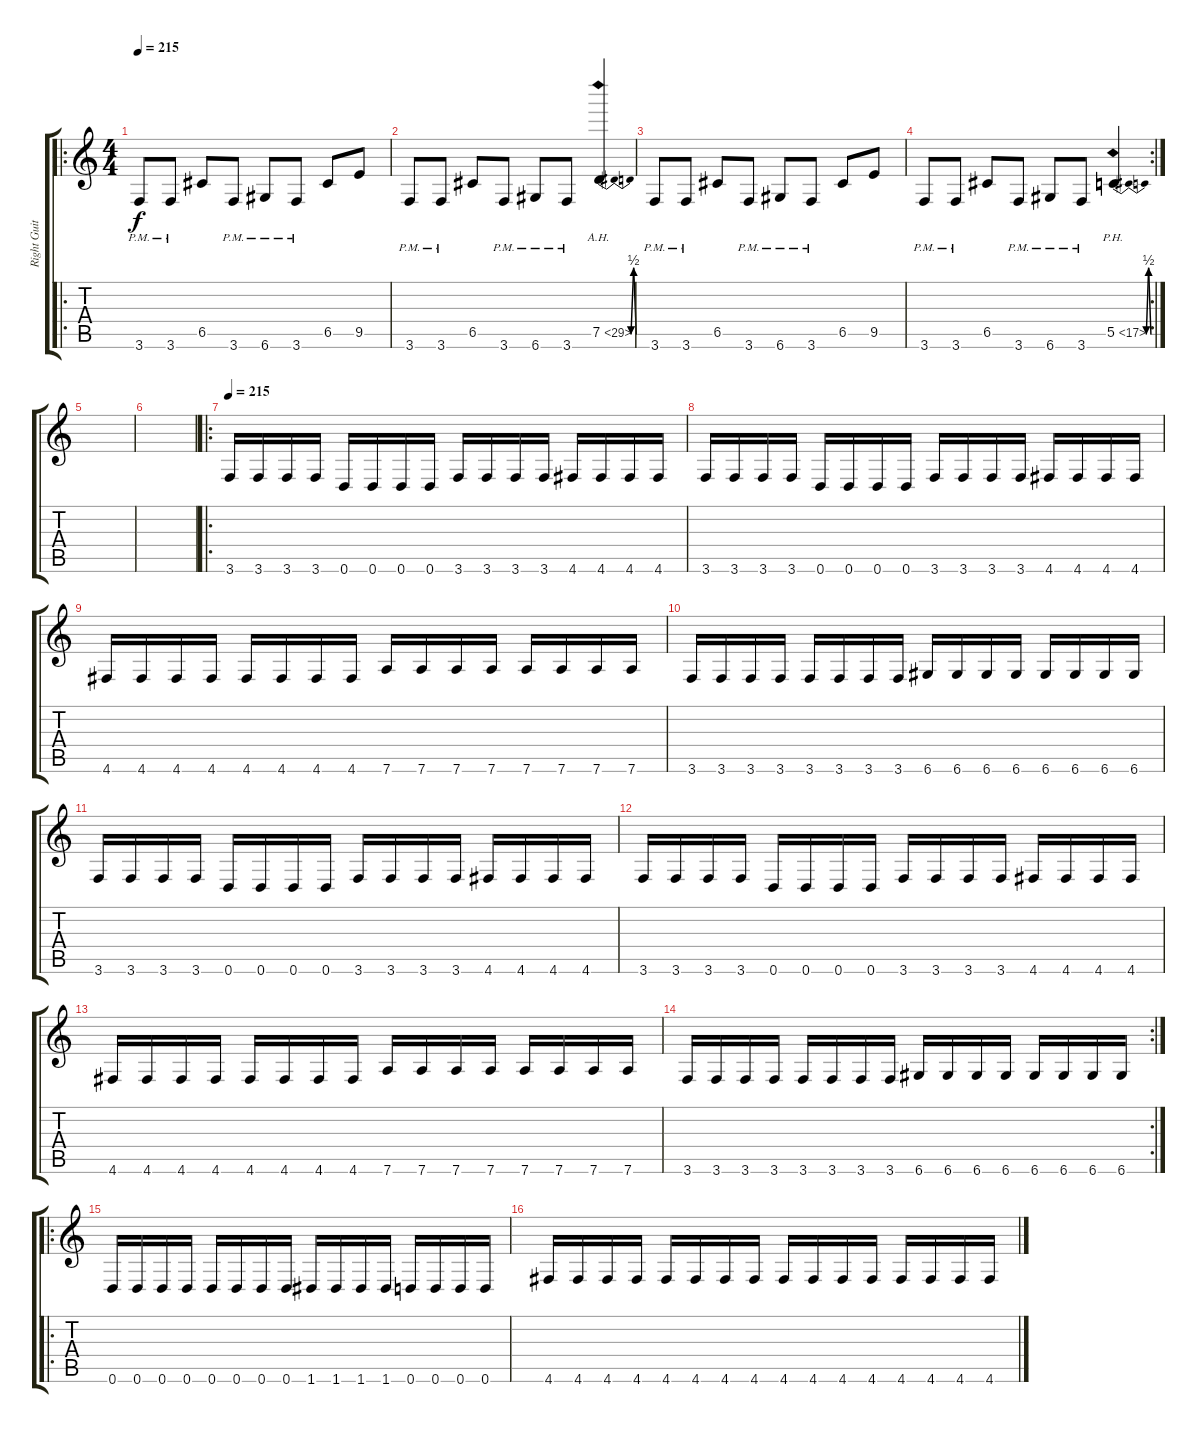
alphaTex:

\track ("Right Guitar" "Right Guit") {instrument overdrivenguitar}
\staff {score tabs}
\tuning (D4 A3 F3 C3 G2 D2) {hide}
\ro
\ts (4 4)
\tempo 215
\clef g2
\ks c
3.6{pm}.8{dy f} 3.6{pm}.8 6.5.8 3.6{pm}.8 6.6{pm}.8 3.6{pm}.8 6.5.8 9.5.8 |
3.6{pm}.8 3.6{pm}.8 6.5.8 3.6{pm}.8 6.6{pm}.8 3.6{pm}.8 7.5{be (bendrelease 0 0 45 2 45 2 60 0) ah 22}.4 |
3.6{pm}.8 3.6{pm}.8 6.5.8 3.6{pm}.8 6.6{pm}.8 3.6{pm}.8 6.5.8 9.5.8 |
\rc 2
3.6{pm}.8 3.6{pm}.8 6.5.8 3.6{pm}.8 6.6{pm}.8 3.6{pm}.8 5.5{be (bendrelease 0 0 45 2 45 2 60 0) ph 12}.4 |
|
|
\ro
\tempo 215
3.6.16 3.6.16 3.6.16 3.6.16 0.6.16 0.6.16 0.6.16 0.6.16 3.6.16 3.6.16 3.6.16 3.6.16 4.6.16 4.6.16 4.6.16 4.6.16 |
3.6.16 3.6.16 3.6.16 3.6.16 0.6.16 0.6.16 0.6.16 0.6.16 3.6.16 3.6.16 3.6.16 3.6.16 4.6.16 4.6.16 4.6.16 4.6.16 |
4.6.16 4.6.16 4.6.16 4.6.16 4.6.16 4.6.16 4.6.16 4.6.16 7.6.16 7.6.16 7.6.16 7.6.16 7.6.16 7.6.16 7.6.16 7.6.16 |
3.6.16 3.6.16 3.6.16 3.6.16 3.6.16 3.6.16 3.6.16 3.6.16 6.6.16 6.6.16 6.6.16 6.6.16 6.6.16 6.6.16 6.6.16 6.6.16 |
3.6.16 3.6.16 3.6.16 3.6.16 0.6.16 0.6.16 0.6.16 0.6.16 3.6.16 3.6.16 3.6.16 3.6.16 4.6.16 4.6.16 4.6.16 4.6.16 |
3.6.16 3.6.16 3.6.16 3.6.16 0.6.16 0.6.16 0.6.16 0.6.16 3.6.16 3.6.16 3.6.16 3.6.16 4.6.16 4.6.16 4.6.16 4.6.16 |
4.6.16 4.6.16 4.6.16 4.6.16 4.6.16 4.6.16 4.6.16 4.6.16 7.6.16 7.6.16 7.6.16 7.6.16 7.6.16 7.6.16 7.6.16 7.6.16 |
\rc 2
3.6.16 3.6.16 3.6.16 3.6.16 3.6.16 3.6.16 3.6.16 3.6.16 6.6.16 6.6.16 6.6.16 6.6.16 6.6.16 6.6.16 6.6.16 6.6.16 |
\ro
0.6.16 0.6.16 0.6.16 0.6.16 0.6.16 0.6.16 0.6.16 0.6.16 1.6.16 1.6.16 1.6.16 1.6.16 0.6.16 0.6.16 0.6.16 0.6.16 |
4.6.16 4.6.16 4.6.16 4.6.16 4.6.16 4.6.16 4.6.16 4.6.16 4.6.16 4.6.16 4.6.16 4.6.16 4.6.16 4.6.16 4.6.16 4.6.16
